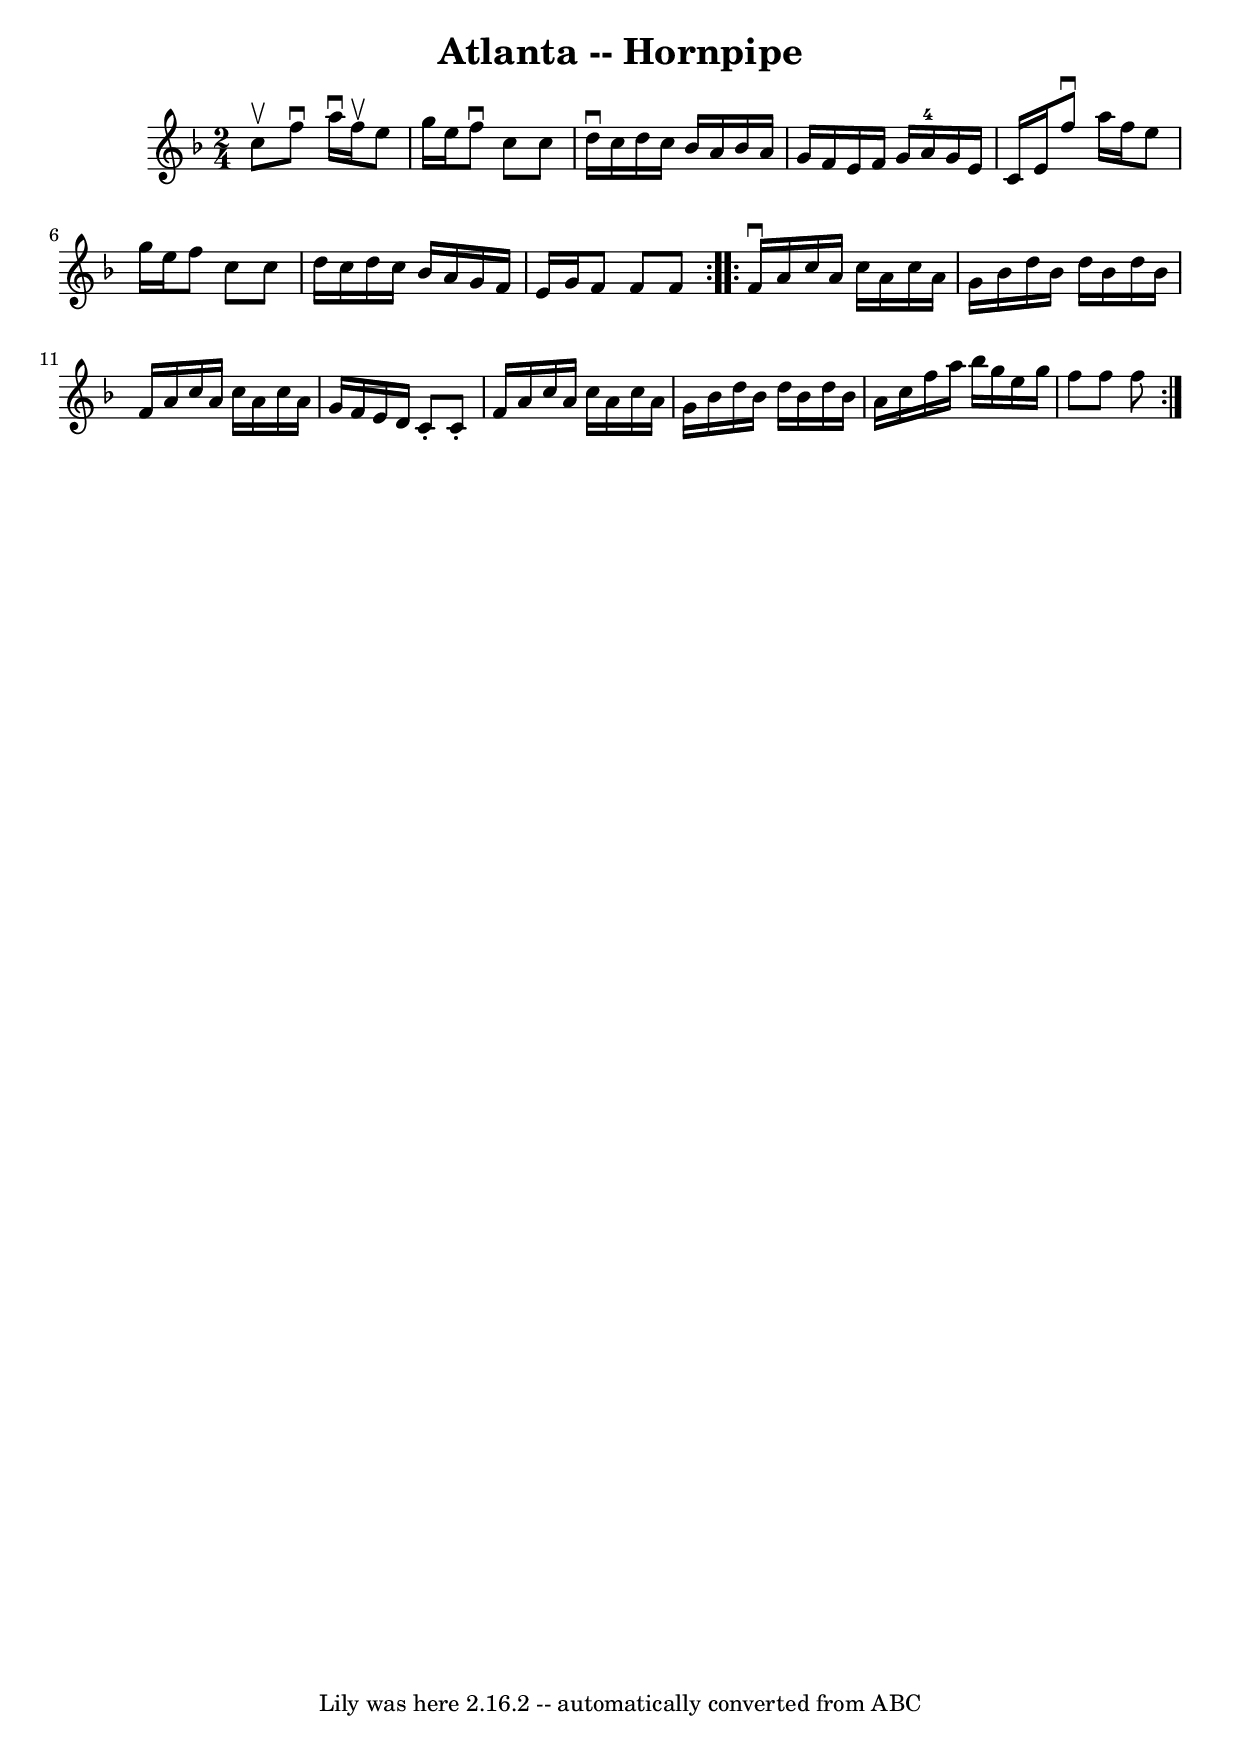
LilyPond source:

\version "2.16.2"
\include "Mammoth.ily"
\header {
	%% book = "Cole's 1000 Fiddle Tunes"
	crossRefNumber = "1"
	footnotes = ""
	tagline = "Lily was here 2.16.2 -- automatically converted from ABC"
	title = "Atlanta -- Hornpipe"
}
voicedefault =  {


\repeat volta 2 {
\time 2/4 
\key f \major c''8^\upbow |
 f''8^\downbow a''16 
^\downbow f''16^\upbow e''8 g''16 e''16  |
 f''8^\downbow   
c''8 c''8 d''16^\downbow c''16  |
 d''16 c''16 bes'16    
a'16 bes'16 a'16 g'16 f'16  |
 e'16 f'16 g'16 a'16 
-4 g'16 e'16 c'16 e'16  |
 f''8^\downbow a''16    
f''16 e''8 g''16 e''16  |
 f''8 c''8 c''8 d''16    
c''16  |
 d''16 c''16 bes'16 a'16 g'16 f'16 e'16    
g'16  |
 f'8 f'8 f'8  }     \repeat volta 2 { f'16^\downbow   
a'16 c''16 a'16 c''16 a'16 c''16 a'16  |
 g'16    
bes'16 d''16 bes'16 d''16 bes'16 d''16 bes'16  |
   
f'16 a'16 c''16 a'16 c''16 a'16 c''16 a'16  |
   
g'16 f'16 e'16 d'16 c'8 -. c'8 -. |
 f'16 a'16    
c''16 a'16 c''16 a'16 c''16 a'16  |
 g'16 bes'16    
d''16 bes'16 d''16 bes'16 d''16 bes'16  |
 a'16 c''16 
 f''16 a''16 bes''16 g''16 e''16 g''16  |
 f''8    
f''8 f''8  }   
}

\score{
    <<

	\context Staff="default"
	{
	    \voicedefault 
	}

    >>
	\layout {
	}
	\midi {}
}
